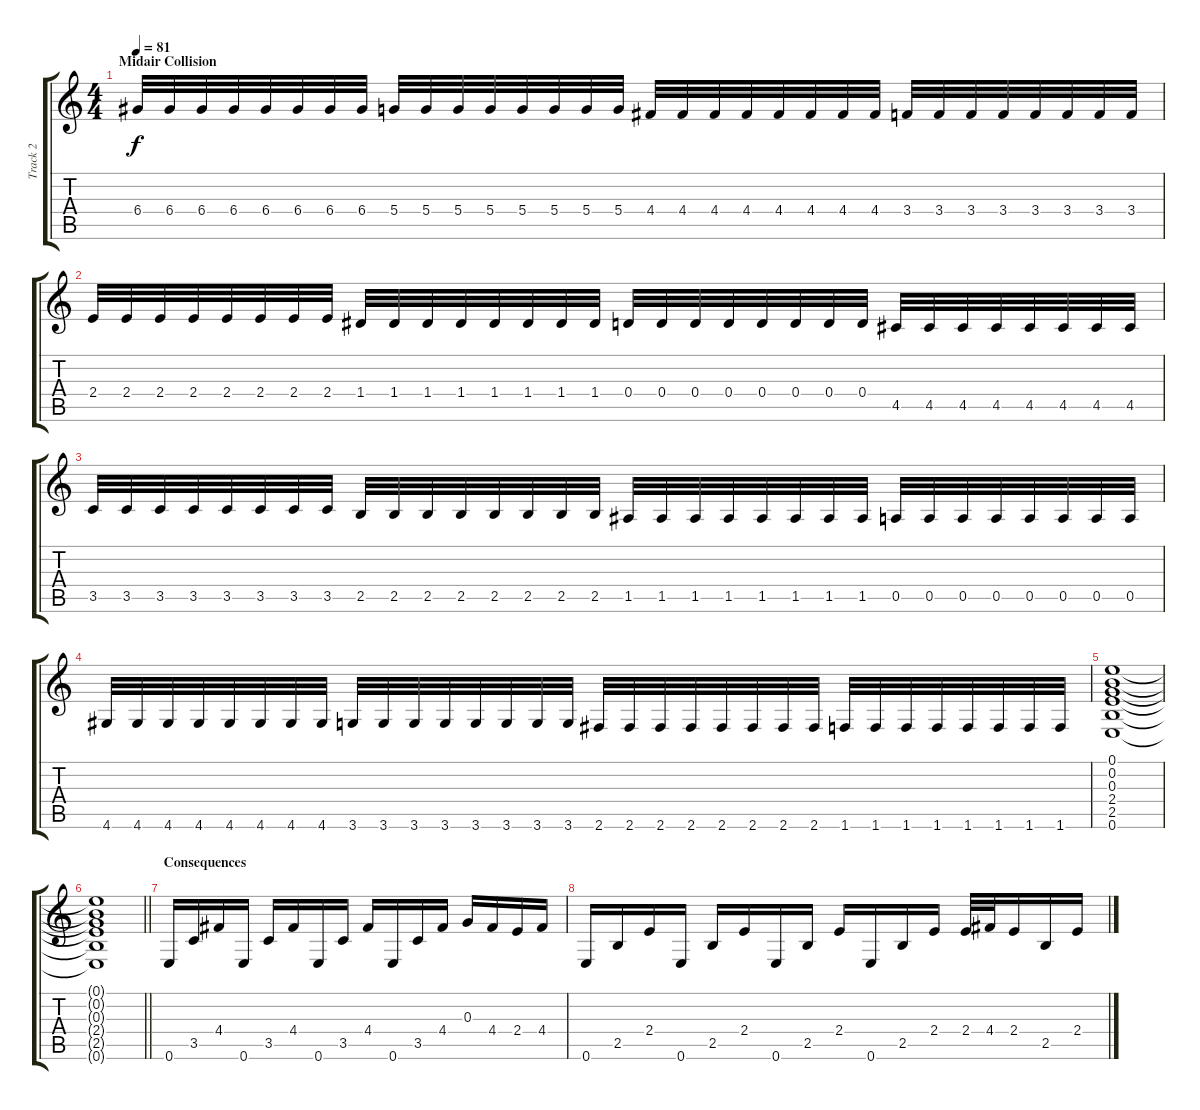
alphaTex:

\track ("Track 2" "Track 2") {instrument acousticguitarsteel}
\staff {score tabs}
\tuning (E4 B3 G3 D3 A2 E2) {hide}
\ts (4 4)
\section ("" "Midair Collision")
\tempo 81
\clef g2
\ks c
6.4.32{dy f} 6.4.32 6.4.32 6.4.32 6.4.32 6.4.32 6.4.32 6.4.32 5.4.32 5.4.32 5.4.32 5.4.32 5.4.32 5.4.32 5.4.32 5.4.32 4.4.32 4.4.32 4.4.32 4.4.32 4.4.32 4.4.32 4.4.32 4.4.32 3.4.32 3.4.32 3.4.32 3.4.32 3.4.32 3.4.32 3.4.32 3.4.32 |
2.4.32 2.4.32 2.4.32 2.4.32 2.4.32 2.4.32 2.4.32 2.4.32 1.4.32 1.4.32 1.4.32 1.4.32 1.4.32 1.4.32 1.4.32 1.4.32 0.4.32 0.4.32 0.4.32 0.4.32 0.4.32 0.4.32 0.4.32 0.4.32 4.5.32 4.5.32 4.5.32 4.5.32 4.5.32 4.5.32 4.5.32 4.5.32 |
3.5.32 3.5.32 3.5.32 3.5.32 3.5.32 3.5.32 3.5.32 3.5.32 2.5.32 2.5.32 2.5.32 2.5.32 2.5.32 2.5.32 2.5.32 2.5.32 1.5.32 1.5.32 1.5.32 1.5.32 1.5.32 1.5.32 1.5.32 1.5.32 0.5.32 0.5.32 0.5.32 0.5.32 0.5.32 0.5.32 0.5.32 0.5.32 |
4.6.32 4.6.32 4.6.32 4.6.32 4.6.32 4.6.32 4.6.32 4.6.32 3.6.32 3.6.32 3.6.32 3.6.32 3.6.32 3.6.32 3.6.32 3.6.32 2.6.32 2.6.32 2.6.32 2.6.32 2.6.32 2.6.32 2.6.32 2.6.32 1.6.32 1.6.32 1.6.32 1.6.32 1.6.32 1.6.32 1.6.32 1.6.32{volume 14} |
(0.1 0.2 0.3 2.4 2.5 0.6).1{volume 0} |
\barLineRight lightlight
(0.1{t} 0.2{t} 0.3{t} 2.4{t} 2.5{t} 0.6{t}).1 |
\section ("" "Consequences")
0.6.16{volume 13 instrument acousticguitarsteel} 3.5.16 4.4.16 0.6.16 3.5.16 4.4.16 0.6.16 3.5.16 4.4.16 0.6.16 3.5.16 4.4.16 0.3.16 4.4.16 2.4.16 4.4.16 |
0.6.16 2.5.16 2.4.16 0.6.16 2.5.16 2.4.16 0.6.16 2.5.16 2.4.16 0.6.16 2.5.16 2.4.16 2.4.32 4.4.32 2.4.16 2.5.16 2.4.16
